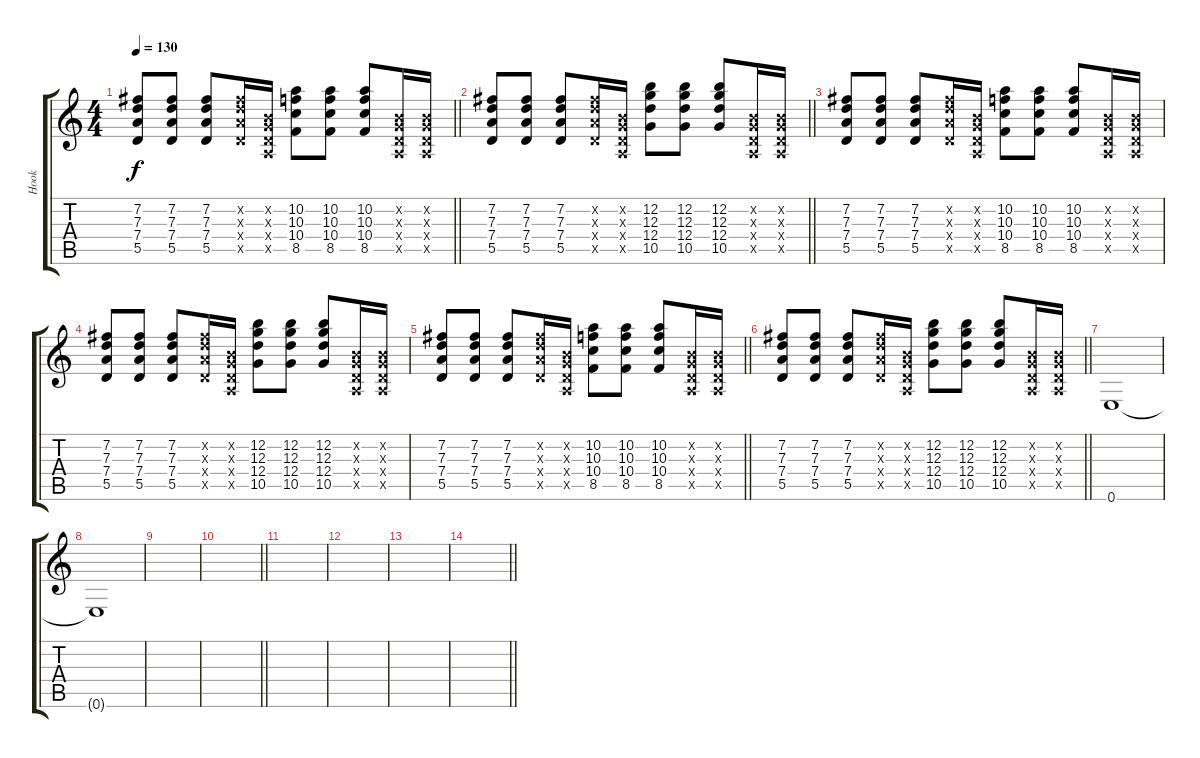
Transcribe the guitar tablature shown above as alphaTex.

\track ("Hook" "Hook") {instrument overdrivenguitar}
\staff {score tabs}
\tuning (E4 B3 G3 D3 A2 E2) {hide}
\ts (4 4)
\tempo 130
\clef g2
\barLineRight lightlight
\ks c
(7.2 7.3 7.4 5.5).8{dy f} (7.2 7.3 7.4 5.5).8 (7.2 7.3 7.4 5.5).8 (7.2{x} 7.3{x} 7.4{x} 5.5{x}).16 (0.2{x} 0.3{x} 0.4{x} 0.5{x}).16 (10.2 10.3 10.4 8.5).8 (10.2 10.3 10.4 8.5).8 (10.2 10.3 10.4 8.5).8 (0.2{x} 0.3{x} 0.4{x} 0.5{x}).16 (0.2{x} 0.3{x} 0.4{x} 0.5{x}).16 |
\barLineRight lightlight
(7.2 7.3 7.4 5.5).8 (7.2 7.3 7.4 5.5).8 (7.2 7.3 7.4 5.5).8 (7.2{x} 7.3{x} 7.4{x} 5.5{x}).16 (0.2{x} 0.3{x} 0.4{x} 0.5{x}).16 (12.2 12.3 12.4 10.5).8 (12.2 12.3 12.4 10.5).8 (12.2 12.3 12.4 10.5).8 (0.2{x} 0.3{x} 0.4{x} 0.5{x}).16 (0.2{x} 0.3{x} 0.4{x} 0.5{x}).16 |
(7.2 7.3 7.4 5.5).8 (7.2 7.3 7.4 5.5).8 (7.2 7.3 7.4 5.5).8 (7.2{x} 7.3{x} 7.4{x} 5.5{x}).16 (0.2{x} 0.3{x} 0.4{x} 0.5{x}).16 (10.2 10.3 10.4 8.5).8 (10.2 10.3 10.4 8.5).8 (10.2 10.3 10.4 8.5).8 (0.2{x} 0.3{x} 0.4{x} 0.5{x}).16 (0.2{x} 0.3{x} 0.4{x} 0.5{x}).16 |
(7.2 7.3 7.4 5.5).8 (7.2 7.3 7.4 5.5).8 (7.2 7.3 7.4 5.5).8 (7.2{x} 7.3{x} 7.4{x} 5.5{x}).16 (0.2{x} 0.3{x} 0.4{x} 0.5{x}).16 (12.2 12.3 12.4 10.5).8 (12.2 12.3 12.4 10.5).8 (12.2 12.3 12.4 10.5).8 (0.2{x} 0.3{x} 0.4{x} 0.5{x}).16 (0.2{x} 0.3{x} 0.4{x} 0.5{x}).16 |
\barLineRight lightlight
(7.2 7.3 7.4 5.5).8 (7.2 7.3 7.4 5.5).8 (7.2 7.3 7.4 5.5).8 (7.2{x} 7.3{x} 7.4{x} 5.5{x}).16 (0.2{x} 0.3{x} 0.4{x} 0.5{x}).16 (10.2 10.3 10.4 8.5).8 (10.2 10.3 10.4 8.5).8 (10.2 10.3 10.4 8.5).8 (0.2{x} 0.3{x} 0.4{x} 0.5{x}).16 (0.2{x} 0.3{x} 0.4{x} 0.5{x}).16 |
\barLineRight lightlight
(7.2 7.3 7.4 5.5).8 (7.2 7.3 7.4 5.5).8 (7.2 7.3 7.4 5.5).8 (7.2{x} 7.3{x} 7.4{x} 5.5{x}).16 (0.2{x} 0.3{x} 0.4{x} 0.5{x}).16 (12.2 12.3 12.4 10.5).8 (12.2 12.3 12.4 10.5).8 (12.2 12.3 12.4 10.5).8 (0.2{x} 0.3{x} 0.4{x} 0.5{x}).16 (0.2{x} 0.3{x} 0.4{x} 0.5{x}).16 |
0.6.1 |
0.6{t}.1 |
|
\barLineRight lightlight
|
|
|
|
\barLineRight lightlight
